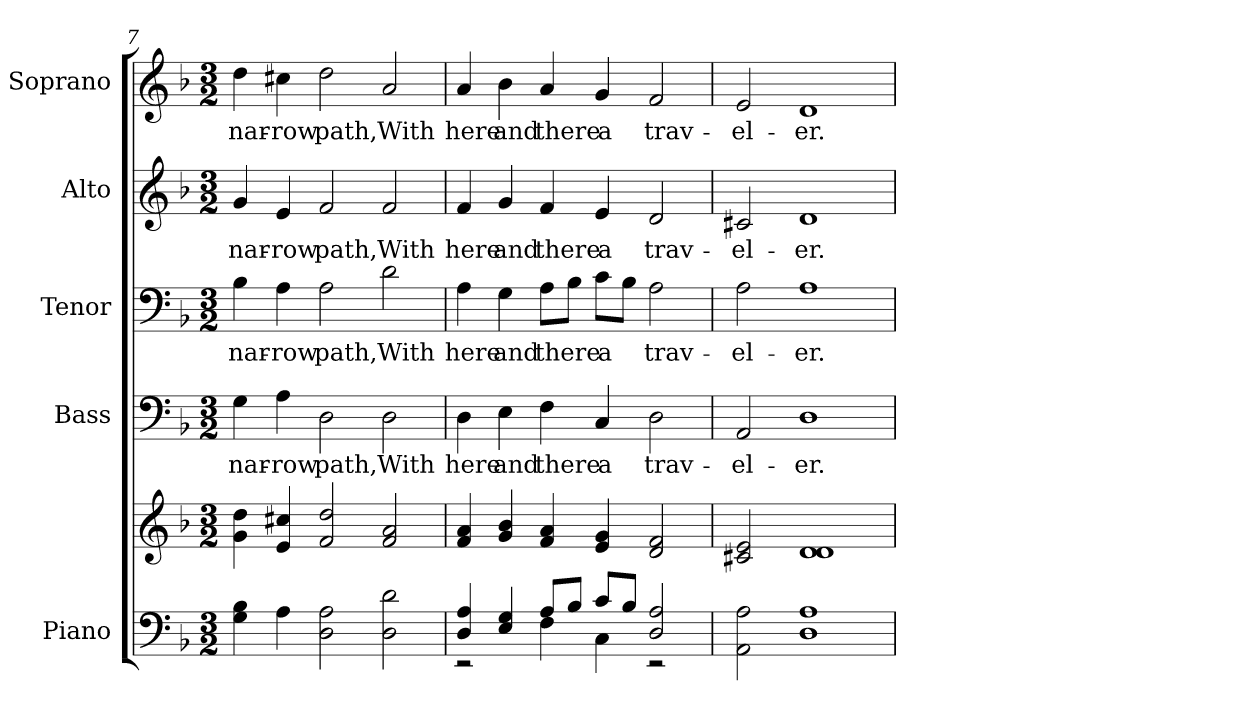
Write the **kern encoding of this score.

**kern	**kern	**kern	**text	**kern	**text	**kern	**text	**kern	**text
*part5	*part5	*part4	*part4	*part3	*part3	*part2	*part2	*part1	*part1
*staff6	*staff5	*staff4	*staff4	*staff3	*staff3	*staff2	*staff2	*staff1	*staff1
*I"Piano	*	*I"Bass	*	*I"Tenor	*	*I"Alto	*	*I"Soprano	*
*I'Pno.	*	*I'B.	*	*I'T.	*	*I'A.	*	*I'S.	*
*clefF4	*clefG2	*clefF4	*	*clefF4	*	*clefG2	*	*clefG2	*
*k[b-]	*k[b-]	*k[b-]	*	*k[b-]	*	*k[b-]	*	*k[b-]	*
*F:	*F:	*F:	*	*F:	*	*F:	*	*F:	*
*M3/2	*M3/2	*M3/2	*	*M3/2	*	*M3/2	*	*M3/2	*
=7	=7	=7	=7	=7	=7	=7	=7	=7	=7
!	!	!	!LO:LY:b:color=#000000	!	!	!	!	!	!
!	!	!	!	!	!LO:LY:b:color=#000000	!	!	!	!
!	!	!	!	!	!	!	!LO:LY:b:color=#000000	!	!
!	!	!	!	!	!	!	!	!	!LO:LY:b:color=#000000
4Gi\ 4B-i	4gi\ 4ddi	4Gi\	nar-	4B-i\	nar-	4gi/	nar-	4ddi\	nar-
!	!	!	!LO:LY:b:color=#000000	!	!	!	!	!	!
!	!	!	!	!	!LO:LY:b:color=#000000	!	!	!	!
!	!	!	!	!	!	!	!LO:LY:b:color=#000000	!	!
!	!	!	!	!	!	!	!	!	!LO:LY:b:color=#000000
4Ai\	4ei/ 4cc#Xi	4Ai\	-row	4Ai\	-row	4ei/	-row	4cc#Xi\	-row
!	!	!	!LO:LY:b:color=#000000	!	!	!	!	!	!
!	!	!	!	!	!LO:LY:b:color=#000000	!	!	!	!
!	!	!	!	!	!	!	!LO:LY:b:color=#000000	!	!
!	!	!	!	!	!	!	!	!	!LO:LY:b:color=#000000
2Di\ 2Ai	2fi/ 2ddi	2Di\	path,	2Ai\	path,	2fi/	path,	2ddi\	path,
!	!	!	!LO:LY:b:color=#000000	!	!	!	!	!	!
!	!	!	!	!	!LO:LY:b:color=#000000	!	!	!	!
!	!	!	!	!	!	!	!LO:LY:b:color=#000000	!	!
!	!	!	!	!	!	!	!	!	!LO:LY:b:color=#000000
2Di\ 2di	2fi/ 2ai	2Di\	With	2di\	With	2fi/	With	2ai/	With
!!LO:PB:g=z
=8	=8	=8	=8	=8	=8	=8	=8	=8	=8
*^	*	*	*	*	*	*	*	*	*
!	!	!	!	!LO:LY:b:color=#000000	!	!	!	!	!	!
!	!	!	!	!	!	!LO:LY:b:color=#000000	!	!	!	!
!	!	!	!	!	!	!	!	!LO:LY:b:color=#000000	!	!
!	!	!	!	!	!	!	!	!	!	!LO:LY:b:color=#000000
4Di/ 4Ai	2r	4fi/ 4ai	4Di\	here	4Ai\	here	4fi/	here	4ai/	here
!	!	!	!	!LO:LY:b:color=#000000	!	!	!	!	!	!
!	!	!	!	!	!	!LO:LY:b:color=#000000	!	!	!	!
!	!	!	!	!	!	!	!	!LO:LY:b:color=#000000	!	!
!	!	!	!	!	!	!	!	!	!	!LO:LY:b:color=#000000
4Ei/ 4Gi	.	4gi/ 4b-i	4Ei\	and	4Gi\	and	4gi/	and	4b-i\	and
!	!	!	!	!LO:LY:b:color=#000000	!	!	!	!	!	!
!	!	!	!	!	!	!LO:LY:b:color=#000000	!	!	!	!
!	!	!	!	!	!	!	!	!LO:LY:b:color=#000000	!	!
!	!	!	!	!	!	!	!	!	!	!LO:LY:b:color=#000000
8Ai/L	4Fi\	4fi/ 4ai	4Fi\	there	8Ai\L	there	4fi/	there	4ai/	there
8B-i/J	.	.	.	.	8B-i\J	.	.	.	.	.
!	!	!	!	!LO:LY:b:color=#000000	!	!	!	!	!	!
!	!	!	!	!	!	!LO:LY:b:color=#000000	!	!	!	!
!	!	!	!	!	!	!	!	!LO:LY:b:color=#000000	!	!
!	!	!	!	!	!	!	!	!	!	!LO:LY:b:color=#000000
8ci/L	4Ci\	4ei/ 4gi	4Ci/	a	8ci\L	a	4ei/	a	4gi/	a
8B-i/J	.	.	.	.	8B-i\J	.	.	.	.	.
!	!	!	!	!LO:LY:b:color=#000000	!	!	!	!	!	!
!	!	!	!	!	!	!LO:LY:b:color=#000000	!	!	!	!
!	!	!	!	!	!	!	!	!LO:LY:b:color=#000000	!	!
!	!	!	!	!	!	!	!	!	!	!LO:LY:b:color=#000000
2Di/ 2Ai	2r	2di/ 2fi	2Di\	trav-	2Ai\	trav-	2di/	trav-	2fi/	trav-
*v	*v	*	*	*	*	*	*	*	*	*
=9	=9	=9	=9	=9	=9	=9	=9	=9	=9
*^	*	*	*	*	*	*	*	*	*
!	!	!	!	!LO:LY:b:color=#000000	!	!	!	!	!	!
*v	*v	*	*	*	*	*	*	*	*	*
*^	*	*	*	*	*	*	*	*	*
!	!	!	!	!	!	!LO:LY:b:color=#000000	!	!	!	!
*v	*v	*	*	*	*	*	*	*	*	*
*^	*	*	*	*	*	*	*	*	*
!	!	!	!	!	!	!	!	!LO:LY:b:color=#000000	!	!
*v	*v	*	*	*	*	*	*	*	*	*
*^	*	*	*	*	*	*	*	*	*
!	!	!	!	!	!	!	!	!	!	!LO:LY:b:color=#000000
*v	*v	*	*	*	*	*	*	*	*	*
2AAi\ 2Ai	2c#Xi/ 2ei	2AAi/	-el-	2Ai\	-el-	2c#Xi/	-el-	2ei/	-el-
!	!	!	!LO:LY:b:color=#000000	!	!	!	!	!	!
!	!	!	!	!	!LO:LY:b:color=#000000	!	!	!	!
!	!	!	!	!	!	!	!LO:LY:b:color=#000000	!	!
!	!	!	!	!	!	!	!	!	!LO:LY:b:color=#000000
1Di 1Ai	1di 1di	1Di	-er.	1Ai	-er.	1di	-er.	1di	-er.
=	=	=	=	=	=	=	=	=	=
*-	*-	*-	*-	*-	*-	*-	*-	*-	*-
